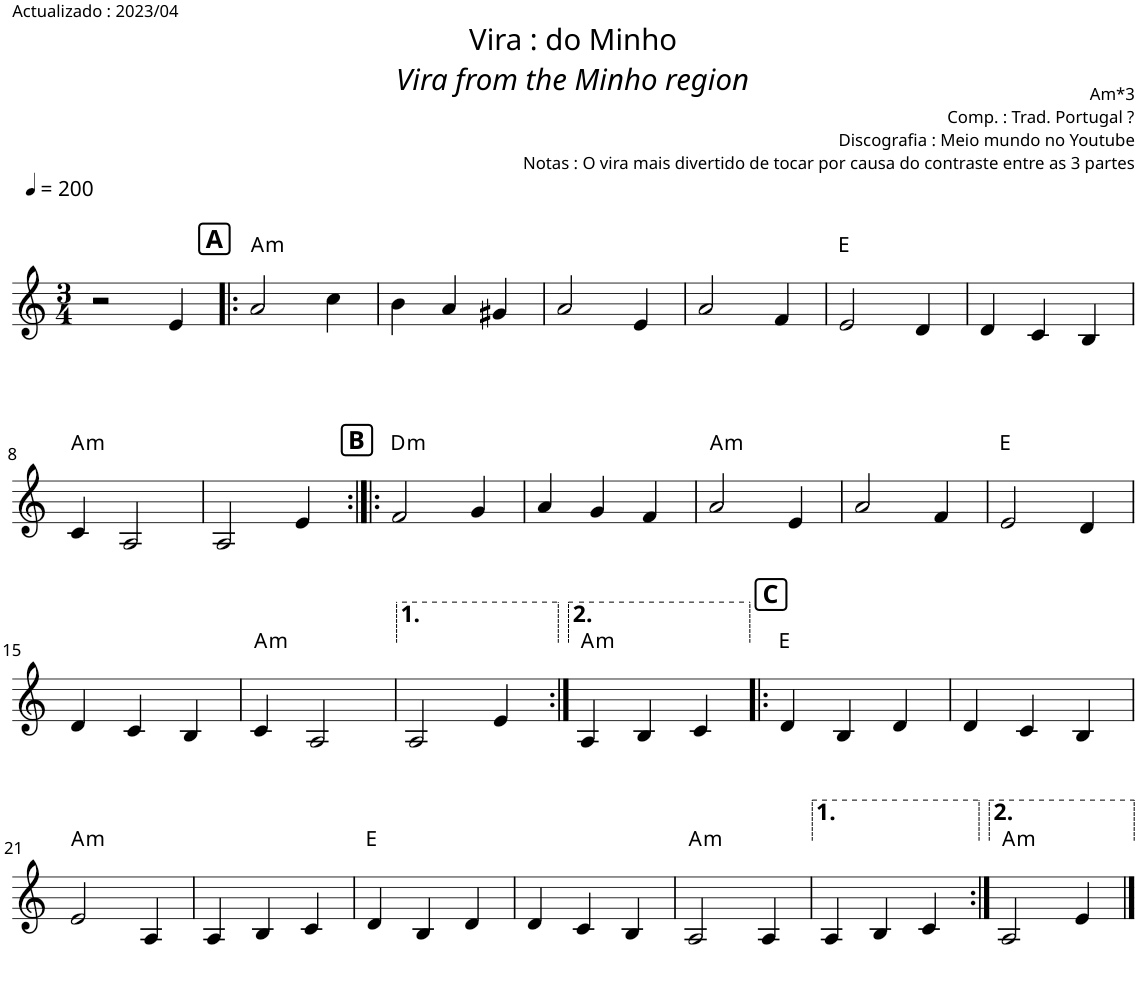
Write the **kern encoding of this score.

**kern	**harte
*part1	*part1
*staff1	*
*I"Piano	*
*I'Pno.	*
*clefG2	*
*k[]	*
*M3/4	*
*MM200	*
=1	=1
2r	.
4e/	.
!!LO:REH:place=s1:a:B:cj:fs=12:t=A
=2!|:	=2!|:
!	!LO:H:kt=m
2a/	A:min
4cc\	.
=3	=3
4b\	.
4a/	.
4g#X/	.
=4	=4
2a/	.
4e/	.
=5	=5
2a/	.
4f/	.
=6	=6
2e/	E:maj
4d/	.
=7	=7
4d/	.
4c/	.
4B/	.
!!LO:LB:g=z
=8	=8
!	!LO:H:kt=m
4c/	A:min
2A/	.
=9	=9
2A/	.
4e/	.
=10:|!|:	=10:|!|:
!	!LO:H:kt=m
2f/	D:min
4g/	.
!!LO:REH:place=s1:a:B:cj:fs=12:t=B
=11	=11
4a/	.
4g/	.
4f/	.
=12	=12
!	!LO:H:kt=m
2a/	A:min
4e/	.
=13	=13
2a/	.
4f/	.
=14	=14
2e/	E:maj
4d/	.
!!LO:LB:g=z
=15	=15
4d/	.
4c/	.
4B/	.
=16	=16
!	!LO:H:kt=m
4c/	A:min
2A/	.
=17	=17
2A/	.
4e/	.
=18:|!	=18:|!
!	!LO:H:kt=m
4A/	A:min
4B/	.
4c/	.
!!LO:REH:place=s1:a:B:cj:fs=12:t=C
=19!|:	=19!|:
4d/	E:maj
4B/	.
4d/	.
=20	=20
4d/	.
4c/	.
4B/	.
!!LO:LB:g=z
=21	=21
!	!LO:H:kt=m
2e/	A:min
4A/	.
=22	=22
4A/	.
4B/	.
4c/	.
=23	=23
4d/	E:maj
4B/	.
4d/	.
=24	=24
4d/	.
4c/	.
4B/	.
=25	=25
!	!LO:H:kt=m
2A/	A:min
4A/	.
=26	=26
4A/	.
4B/	.
4c/	.
=27:|!	=27:|!
!	!LO:H:kt=m
2A/	A:min
4e/	.
==	==
*-	*-
